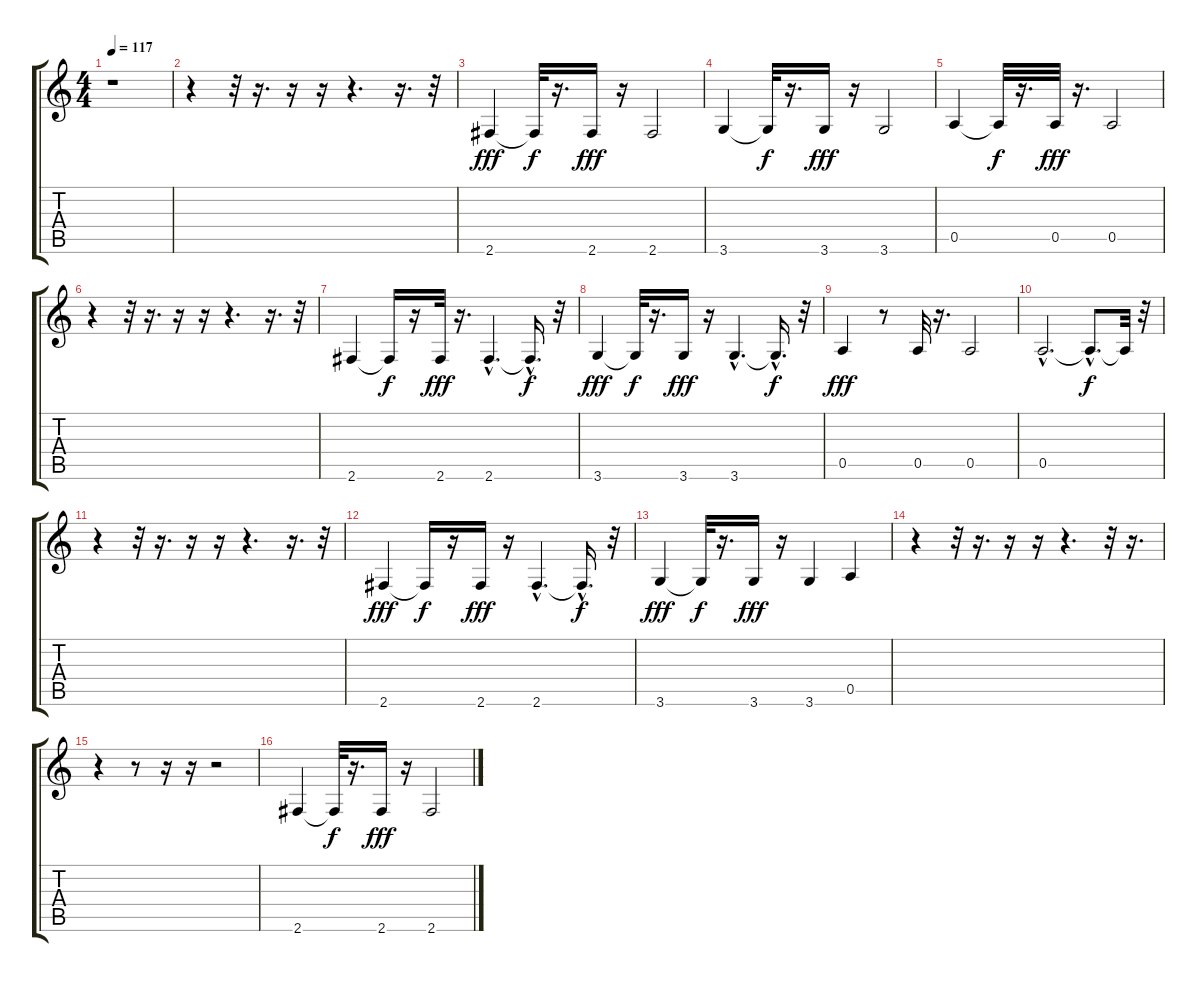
\track "" {instrument acousticbass}
\staff {score tabs}
\tuning (E4 B3 G3 D3 A2 E2) {hide}
\ts (4 4)
\tempo 117
\clef g2
\ks c
r.1{dy fff instrument acousticbass} |
r.4 r.32 r.16{d} r.16 r.16 r.4{d} r.16{d} r.32 |
2.6.4 2.6{t}.32{dy f} r.16{d} 2.6.16{dy fff} r.16 2.6.2 |
3.6.4 3.6{t}.32{dy f} r.16{d} 3.6.16{dy fff} r.16 3.6.2 |
0.5.4 0.5{t}.32{dy f} r.16{d} 0.5.32{dy fff} r.16{d} 0.5.2 |
r.4 r.32 r.16{d} r.16 r.16 r.4{d} r.16{d} r.32 |
2.6.4 2.6{t}.16{dy f} r.16 2.6.32{dy fff} r.16{d} 2.6{hac}.4{d} 2.6{hac t}.16{d dy f} r.32 |
3.6.4{dy fff} 3.6{t}.32{dy f} r.16{d} 3.6.16{dy fff} r.16 3.6{hac}.4{d} 3.6{hac t}.16{d dy f} r.32 |
0.5.4{dy fff} r.8 0.5.32 r.16{d} 0.5.2 |
0.5{hac}.2{d} 0.5{hac t}.8{d dy f} 0.5{t}.32 r.32 |
r.4 r.32 r.16{d} r.16 r.16 r.4{d} r.16{d} r.32 |
2.6.4{dy fff} 2.6{t}.16{dy f} r.16 2.6.16{dy fff} r.16 2.6{hac}.4{d} 2.6{hac t}.16{d dy f} r.32 |
3.6.4{dy fff} 3.6{t}.32{dy f} r.16{d} 3.6.16{dy fff} r.16 3.6.4 0.5.4 |
r.4 r.32 r.16{d} r.16 r.16 r.4{d} r.32 r.16{d} |
r.4 r.8 r.16 r.16 r.2 |
2.6.4 2.6{t}.32{dy f} r.16{d} 2.6.16{dy fff} r.16 2.6.2
